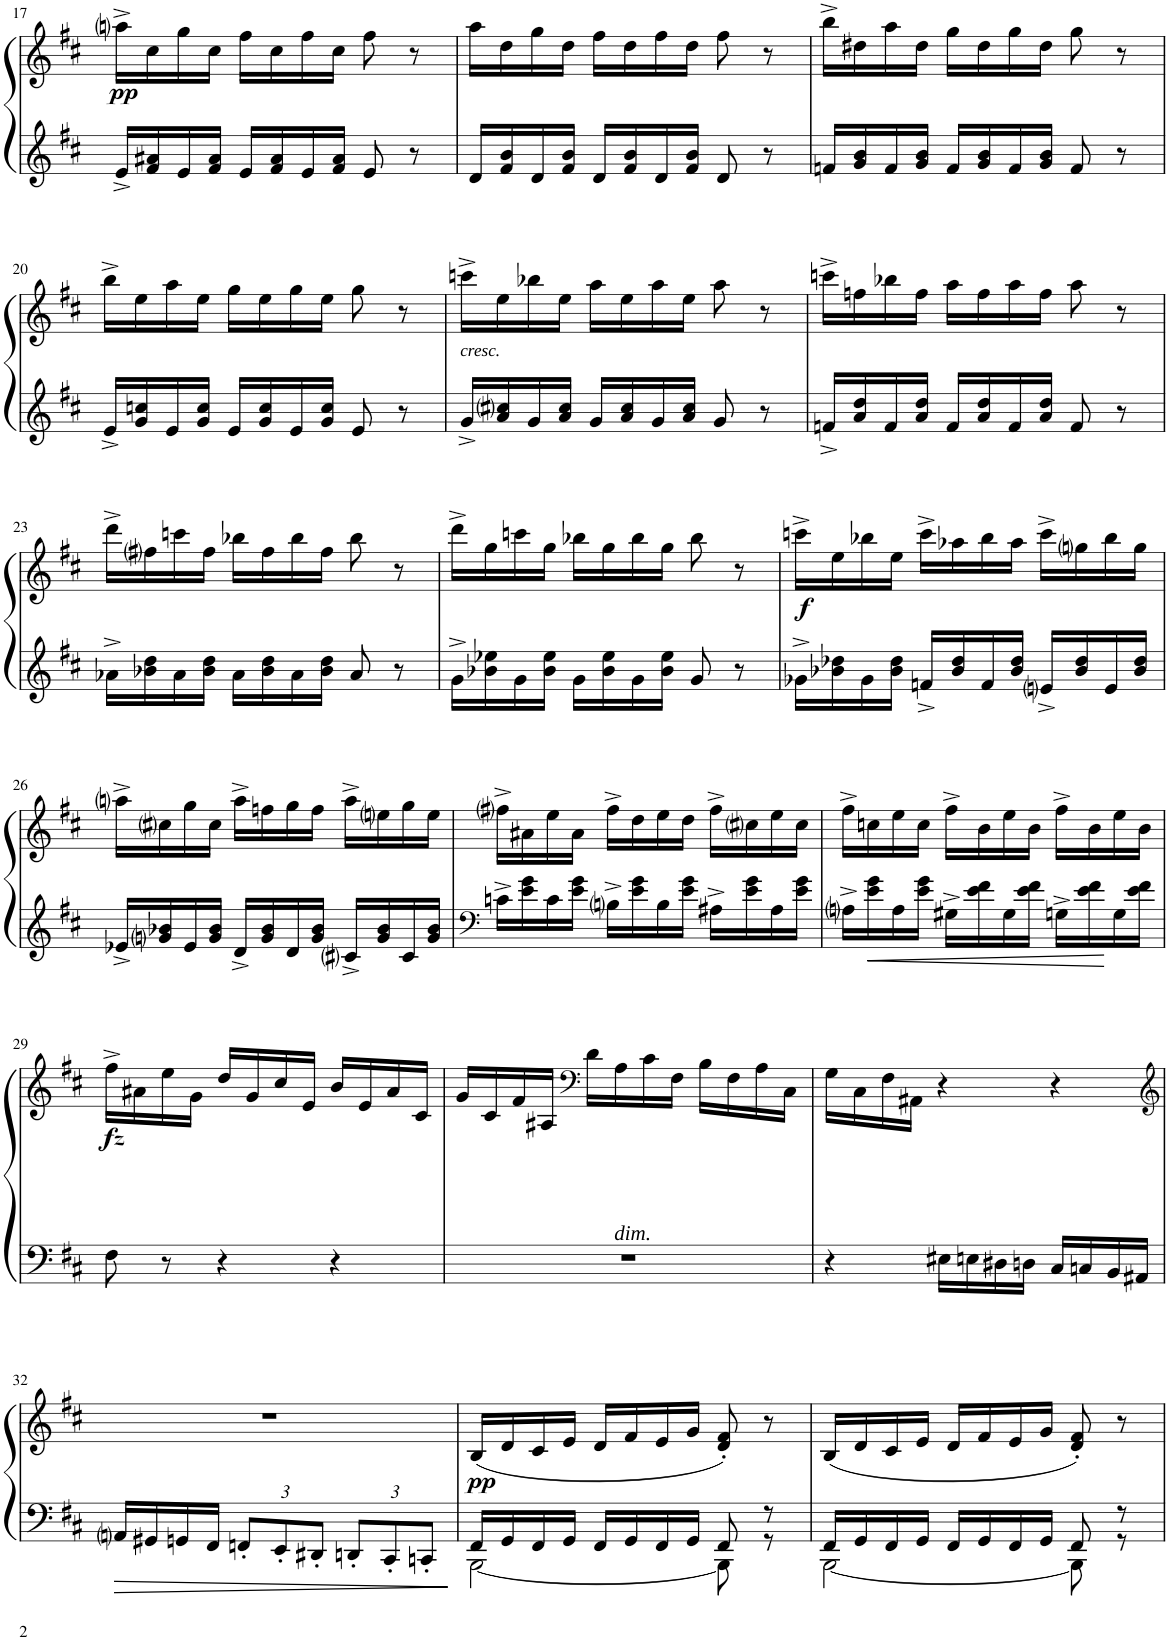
**kern	**kern	**dynam
*part1	*part1	*part1
*staff2	*staff1	*staff1/2
*I"Midi_1	*	*
!!LO:PB:g=z
*clefG2	*clefG2	*
*k[f#c#]	*k[f#c#]	*
*D:	*D:	*
*M3/4	*M3/4	*
=17	=17	=17
!	!	!LO:DY:b
16e^/LL	16aani^\LL	pp
16f#/ 16a#X/	16cc#\	.
16e/	16gg\	.
16f#/ 16a#/JJ	16cc#\JJ	.
16e/LL	16ff#\LL	.
16f#/ 16a#/	16cc#\	.
16e/	16ff#\	.
16f#/ 16a#/JJ	16cc#\JJ	.
8e/	8ff#\	.
8r	8r	.
=18	=18	=18
16d/LL	16aa\LL	.
16f#/ 16b/	16dd\	.
16d/	16gg\	.
16f#/ 16b/JJ	16dd\JJ	.
16d/LL	16ff#\LL	.
16f#/ 16b/	16dd\	.
16d/	16ff#\	.
16f#/ 16b/JJ	16dd\JJ	.
8d/	8ff#\	.
8r	8r	.
=19	=19	=19
16fn/LL	16bb^\LL	.
16g/ 16b/	16dd#X\	.
16f/	16aa\	.
16g/ 16b/JJ	16dd#\JJ	.
16f/LL	16gg\LL	.
16g/ 16b/	16dd#\	.
16f/	16gg\	.
16g/ 16b/JJ	16dd#\JJ	.
8f/	8gg\	.
8r	8r	.
!!LO:LB:g=z
=20	=20	=20
16e^/LL	16bb^\LL	.
16g/ 16ccn/	16ee\	.
16e/	16aa\	.
16g/ 16cc/JJ	16ee\JJ	.
16e/LL	16gg\LL	.
16g/ 16cc/	16ee\	.
16e/	16gg\	.
16g/ 16cc/JJ	16ee\JJ	.
8e/	8gg\	.
8r	8r	.
=21	=21	=21
!LO:TX:a:i:t=cresc.	!	!
16g^/LL	16cccn^\LL	.
16a/ 16cc#i/	16ee\	.
16g/	16bb-X\	.
16a/ 16cc#/JJ	16ee\JJ	.
16g/LL	16aa\LL	.
16a/ 16cc#/	16ee\	.
16g/	16aa\	.
16a/ 16cc#/JJ	16ee\JJ	.
8g/	8aa\	.
8r	8r	.
=22	=22	=22
16fn^/LL	16cccn^\LL	.
16a/ 16dd/	16ffn\	.
16f/	16bb-X\	.
16a/ 16dd/JJ	16ff\JJ	.
16f/LL	16aa\LL	.
16a/ 16dd/	16ff\	.
16f/	16aa\	.
16a/ 16dd/JJ	16ff\JJ	.
8f/	8aa\	.
8r	8r	.
!!LO:LB:g=z
=23	=23	=23
16a-X^\LL	16ddd^\LL	.
16b-X\ 16dd\	16ff#i\	.
16a-\	16cccn\	.
16b-\ 16dd\JJ	16ff#\JJ	.
16a-\LL	16bb-X\LL	.
16b-\ 16dd\	16ff#\	.
16a-\	16bb-\	.
16b-\ 16dd\JJ	16ff#\JJ	.
8a-/	8bb-\	.
8r	8r	.
=24	=24	=24
16g^\LL	16ddd^\LL	.
16b-X\ 16ee-X\	16gg\	.
16g\	16cccn\	.
16b-\ 16ee-\JJ	16gg\JJ	.
16g\LL	16bb-X\LL	.
16b-\ 16ee-\	16gg\	.
16g\	16bb-\	.
16b-\ 16ee-\JJ	16gg\JJ	.
8g/	8bb-\	.
8r	8r	.
=25	=25	=25
!	!	!LO:DY:b
16g-X^\LL	16cccn^\LL	f
16b-X\ 16dd-X\	16ee\	.
16g-\	16bb-X\	.
16b-\ 16dd-\JJ	16ee\JJ	.
16fn^/LL	16ccc^\LL	.
16b-/ 16dd-/	16aa-X\	.
16f/	16bb-\	.
16b-/ 16dd-/JJ	16aa-\JJ	.
16eni^/LL	16ccc^\LL	.
16b-/ 16dd-/	16ggni\	.
16e/	16bb-\	.
16b-/ 16dd-/JJ	16gg\JJ	.
!!LO:LB:g=z
=26	=26	=26
16e-X^/LL	16aani^\LL	.
16gni/ 16b-X/	16cc#i\	.
16e-/	16gg\	.
16g/ 16b-/JJ	16cc#\JJ	.
16d^/LL	16aa^\LL	.
16g/ 16b-/	16ffn\	.
16d/	16gg\	.
16g/ 16b-/JJ	16ff\JJ	.
16c#i^/LL	16aa^\LL	.
16g/ 16b-/	16eeni\	.
16c#/	16gg\	.
16g/ 16b-/JJ	16ee\JJ	.
=27	=27	=27
*clefF4	*	*
16cn^\LL	16ff#i^\LL	.
16e\ 16g\	16a#X\	.
16c\	16ee\	.
16e\ 16g\JJ	16a#\JJ	.
16Bni^\LL	16ff#^\LL	.
16e\ 16g\	16dd\	.
16B\	16ee\	.
16e\ 16g\JJ	16dd\JJ	.
16A#X^\LL	16ff#^\LL	.
16e\ 16g\	16cc#i\	.
16A#\	16ee\	.
16e\ 16g\JJ	16cc#\JJ	.
=28	=28	=28
16Ani^\LL	16ff#^\LL	.
16e\ 16g\	16ccn\	.
16A\	16ee\	.
16e\ 16g\JJ	16cc\JJ	.
16G#X^\LL	16ff#^\LL	.
16e\ 16f#\	16b\	.
16G#\	16ee\	.
16e\ 16f#\JJ	16b\JJ	.
16Gn^\LL	16ff#^\LL	.
16e\ 16f#\	16b\	.
16G\	16ee\	.
16e\ 16f#\JJ	16b\JJ	.
!!LO:LB:g=z
=29	=29	=29
!	!	!LO:DY:b
8F#\	16ff#^\LL	fz
.	16a#X\	.
8r	16ee\	.
.	16g\JJ	.
4r	16dd/LL	.
.	16g/	.
.	16cc#/	.
.	16e/JJ	.
4r	16b/LL	.
.	16e/	.
.	16a#/	.
.	16c#/JJ	.
=30	=30	=30
2.r	16g/LL	.
.	16c#/	.
.	16f#/	.
.	16A#X/JJ	.
*	*clefF4	*
.	16d\LL	.
!	!LO:TX:b:i:t=dim.	!
.	16A#\	.
.	16c#\	.
.	16F#\JJ	.
.	16B\LL	.
.	16F#\	.
.	16A#\	.
.	16C#\JJ	.
=31	=31	=31
4r	16G\LL	.
.	16C#\	.
.	16F#\	.
.	16AA#X\JJ	.
16E#X\LL	4r	.
16En\	.	.
16D#X\	.	.
16Dn\JJ	.	.
16C#/LL	4r	.
16Cn/	.	.
16BB/	.	.
16AA#X/JJ	.	.
!!LO:LB:g=z
=32	=32	=32
*	*clefG2	*
*^	*	*
16AAni/LL	2ryy	2.r	.
16GG#X/	.	.	.
16GGn/	.	.	.
16FF#/JJ	.	.	.
*Xbrackettup	*	*	*
12FFn'/L	.	.	.
12EE'/	.	.	.
12DD#X'/J	.	.	.
12DDn'/L	4ryy	.	.
12CC#'/	.	.	.
12CCn'/J	.	.	.
=33	=33	=33	=33
!	!	!	!LO:DY:b
16FF#/LL	[2BBB\	(16B/LL	pp
16GG/	.	16d/	.
16FF#/	.	16c#/	.
16GG/JJ	.	16e/JJ	.
16FF#/LL	.	16d/LL	.
16GG/	.	16f#/	.
16FF#/	.	16e/	.
16GG/JJ	.	16g/JJ	.
8FF#/	8BBB\]	8d/' 8f#/')	.
8r	8r	8r	.
=34	=34	=34	=34
16FF#/LL	[2BBB\	(16B/LL	.
16GG/	.	16d/	.
16FF#/	.	16c#/	.
16GG/JJ	.	16e/JJ	.
16FF#/LL	.	16d/LL	.
16GG/	.	16f#/	.
16FF#/	.	16e/	.
16GG/JJ	.	16g/JJ	.
8FF#/	8BBB\]	8d/' 8f#/')	.
8r	8r	8r	.
*v	*v	*	*
=	=	=
*-	*-	*-
